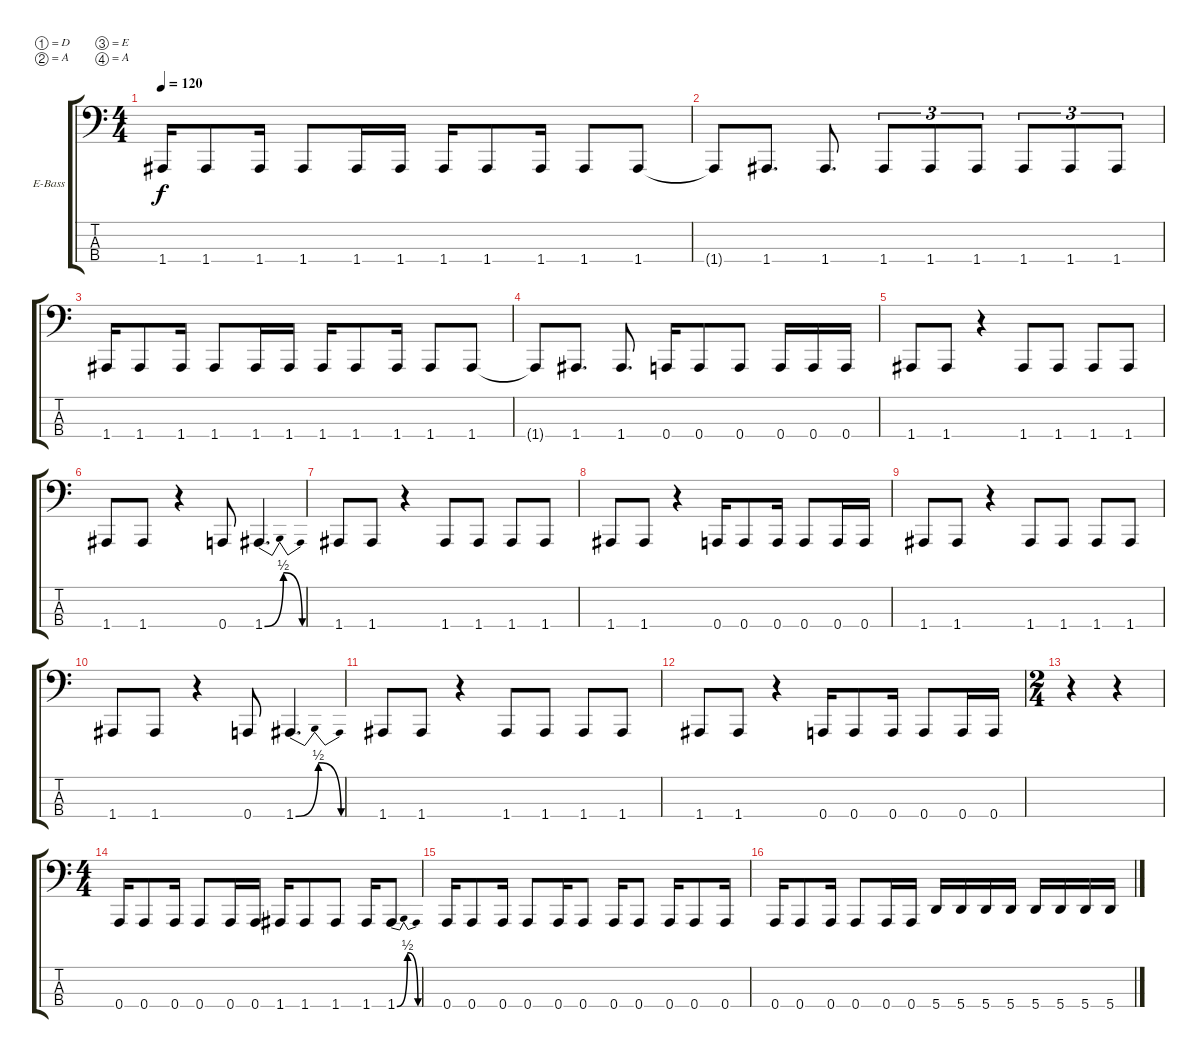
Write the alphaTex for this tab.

\defaultSystemsLayout 4
\bracketExtendMode groupsimilarinstruments
\firstSystemTrackNameOrientation horizontal
\otherSystemsTrackNameOrientation horizontal
\track ("Electric Bass" "E-Bass") {instrument electricbassfinger}
\staff {score tabs}
\tuning (D2 A1 E1 A0)
\ts (4 4)
\tempo 120
\clef f4
\scale
0.333333
\ks c
1.4.16{dy f} 1.4.8 1.4.16 1.4.8 1.4.16 1.4.16 1.4.16 1.4.8 1.4.16 1.4.8 1.4.8 |
\scale
0.333333 1.4{t}.8 1.4.8{d} 1.4.8{d} 1.4.8{tu (3 2)} 1.4.8{tu (3 2)} 1.4.8{tu (3 2)} 1.4.8{tu (3 2)} 1.4.8{tu (3 2)} 1.4.8{tu (3 2)} |
\scale
0.333333 1.4.16 1.4.8 1.4.16 1.4.8 1.4.16 1.4.16 1.4.16 1.4.8 1.4.16 1.4.8 1.4.8 |
\scale
0.333333 1.4{t}.8 1.4.8{d} 1.4.8{d} 0.4.16 0.4.8 0.4.8 0.4.16 0.4.16 0.4.16 |
\scale
0.333333 1.4.8 1.4.8 r.4 1.4.8 1.4.8 1.4.8 1.4.8 |
\scale
0.333333 1.4.8 1.4.8 r.4 0.4.8 1.4{be (bendrelease 0 0 30 2 30 2 60 0)}.4{d} |
\scale
0.333333 1.4.8 1.4.8 r.4 1.4.8 1.4.8 1.4.8 1.4.8 |
\scale
0.333333 1.4.8 1.4.8 r.4 0.4.16 0.4.8 0.4.16 0.4.8 0.4.16 0.4.16 |
\scale
0.333333 1.4.8 1.4.8 r.4 1.4.8 1.4.8 1.4.8 1.4.8 |
\scale
0.333333 1.4.8 1.4.8 r.4 0.4.8 1.4{be (bendrelease 0 0 30 2 30 2 60 0)}.4{d} |
\scale
0.333333 1.4.8 1.4.8 r.4 1.4.8 1.4.8 1.4.8 1.4.8 |
\scale
0.333333 1.4.8 1.4.8 r.4 0.4.16 0.4.8 0.4.16 0.4.8 0.4.16 0.4.16 |
\ts (2 4)
\scale
0.333333 r.4 r.4 |
\ts (4 4)
\scale
0.333333 0.4.16 0.4.8 0.4.16 0.4.8 0.4.16 0.4.16 1.4.16 1.4.8 1.4.8 1.4.16 1.4{be (bendrelease 0 0 30 2 30 2 60 0)}.8 |
\scale
0.333333 0.4.16 0.4.8 0.4.16 0.4.8 0.4.16 0.4.8 0.4.16 0.4.8 0.4.16 0.4.8 0.4.16 |
\scale
0.333333 0.4.16 0.4.8 0.4.16 0.4.8 0.4.16 0.4.16 5.4.16 5.4.16 5.4.16 5.4.16 5.4.16 5.4.16 5.4.16 5.4.16
